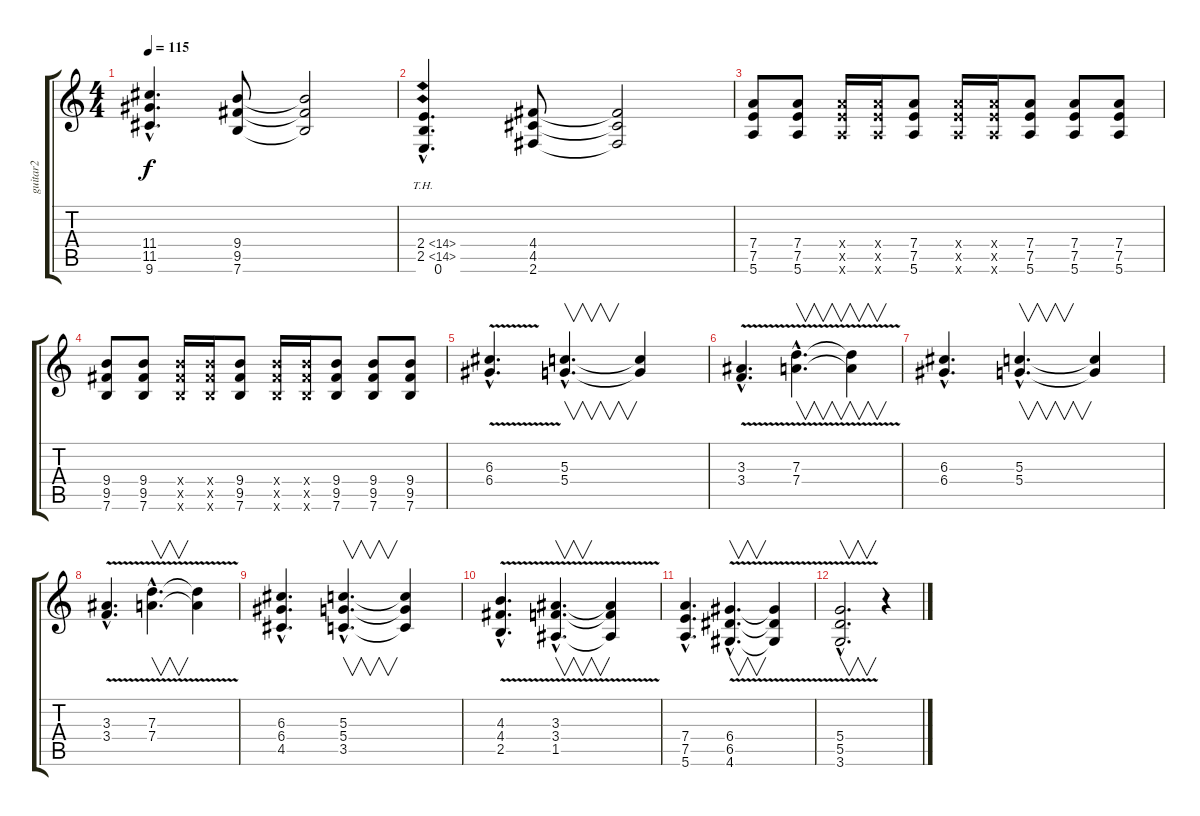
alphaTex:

\track ("guitar2" "guitar2") {instrument distortionguitar}
\staff {score tabs}
\tuning (E4 B3 G3 D3 A2 E2) {hide}
\ts (4 4)
\tempo 115
\clef g2
\ks c
(11.4{hac} 11.5{hac} 9.6{hac}).4{d dy f} (9.4 9.5 7.6).8 (9.4{t} 9.5{t} 7.6{t}).2 |
(2.4{th 12 hac} 2.5{th 12 hac} 0.6{hac}).4{d} (4.4 4.5 2.6).8 (4.4{t} 4.5{t} 2.6{t}).2 |
(7.4 7.5 5.6).8 (7.4 7.5 5.6).8 (7.4{x} 7.5{x} 5.6{x}).16 (7.4{x} 7.5{x} 5.6{x}).16 (7.4 7.5 5.6).8 (7.4{x} 7.5{x} 5.6{x}).16 (7.4{x} 7.5{x} 5.6{x}).16 (7.4 7.5 5.6).8 (7.4 7.5 5.6).8 (7.4 7.5 5.6).8 |
(9.4 9.5 7.6).8 (9.4 9.5 7.6).8 (9.4{x} 9.5{x} 7.6{x}).16 (9.4{x} 9.5{x} 7.6{x}).16 (9.4 9.5 7.6).8 (9.4{x} 9.5{x} 7.6{x}).16 (9.4{x} 9.5{x} 7.6{x}).16 (9.4 9.5 7.6).8 (9.4 9.5 7.6).8 (9.4 9.5 7.6).8 |
(6.3{v hac} 6.4{hac}).4{d} (5.3{hac} 5.4{hac}).4{v d} (5.3{t} 5.4{t}).4 |
(3.3{hac} 3.4{v hac}).4{d} (7.3{hac} 7.4{v hac}).4{v d} (7.3{t} 7.4{t}).4{v} |
(6.3{hac} 6.4{hac}).4{d} (5.3{hac} 5.4{hac}).4{v d} (5.3{t} 5.4{t}).4 |
(3.3{hac} 3.4{v hac}).4{d} (7.3{hac} 7.4{v hac}).4{v d} (7.3{t} 7.4{t}).4 |
(6.3{hac} 6.4{hac} 4.5{hac}).4{d} (5.3{hac} 5.4{hac} 3.5{hac}).4{v d} (5.3{t} 5.4{t} 3.5{t}).4 |
(4.3{v hac} 4.4{hac} 2.5{hac}).4{d} (3.3{v hac} 3.4{hac} 1.5{hac}).4{v d} (3.3{t} 3.4{t} 1.5{t}).4 |
(7.4{hac} 7.5{hac} 5.6{hac}).4{d} (6.4{v hac} 6.5{hac} 4.6{hac}).4{v d} (6.4{t} 6.5{t} 4.6{t}).4 |
(5.4{v hac} 5.5{hac} 3.6{hac}).2{v d} r.4
